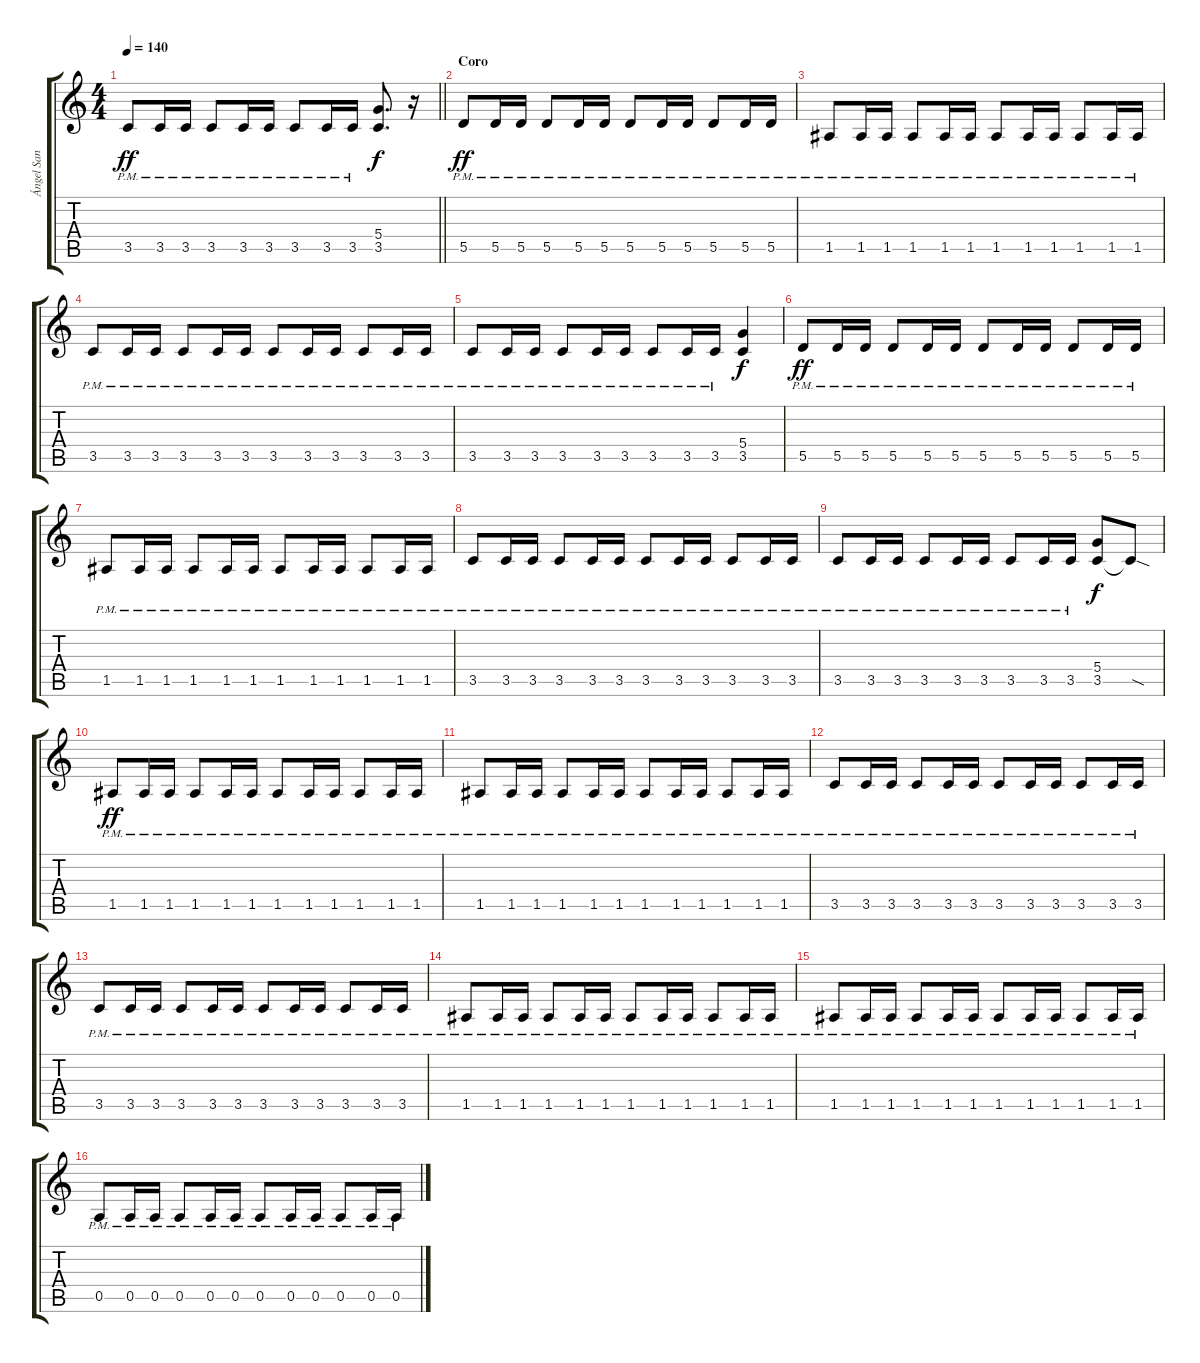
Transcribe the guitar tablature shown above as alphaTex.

\track ("Ángel San Juan" "Ángel San ") {instrument distortionguitar}
\staff {score tabs}
\tuning (E4 B3 G3 D3 A2 E2) {hide}
\ts (4 4)
\tempo 140
\clef g2
\barLineRight lightlight
\ks c
3.5{pm}.8{dy ff} 3.5{pm}.16 3.5{pm}.16 3.5{pm}.8 3.5{pm}.16 3.5{pm}.16 3.5{pm}.8 3.5{pm}.16 3.5{pm}.16 (5.4 3.5).8{d dy f} r.16 |
\section ("" "Coro")
5.5{pm}.8{dy ff} 5.5{pm}.16 5.5{pm}.16 5.5{pm}.8 5.5{pm}.16 5.5{pm}.16 5.5{pm}.8 5.5{pm}.16 5.5{pm}.16 5.5{pm}.8 5.5{pm}.16 5.5{pm}.16 |
1.5{pm}.8 1.5{pm}.16 1.5{pm}.16 1.5{pm}.8 1.5{pm}.16 1.5{pm}.16 1.5{pm}.8 1.5{pm}.16 1.5{pm}.16 1.5{pm}.8 1.5{pm}.16 1.5{pm}.16 |
3.5{pm}.8 3.5{pm}.16 3.5{pm}.16 3.5{pm}.8 3.5{pm}.16 3.5{pm}.16 3.5{pm}.8 3.5{pm}.16 3.5{pm}.16 3.5{pm}.8 3.5{pm}.16 3.5{pm}.16 |
3.5{pm}.8 3.5{pm}.16 3.5{pm}.16 3.5{pm}.8 3.5{pm}.16 3.5{pm}.16 3.5{pm}.8 3.5{pm}.16 3.5{pm}.16 (5.4 3.5).4{dy f} |
5.5{pm}.8{dy ff} 5.5{pm}.16 5.5{pm}.16 5.5{pm}.8 5.5{pm}.16 5.5{pm}.16 5.5{pm}.8 5.5{pm}.16 5.5{pm}.16 5.5{pm}.8 5.5{pm}.16 5.5{pm}.16 |
1.5{pm}.8 1.5{pm}.16 1.5{pm}.16 1.5{pm}.8 1.5{pm}.16 1.5{pm}.16 1.5{pm}.8 1.5{pm}.16 1.5{pm}.16 1.5{pm}.8 1.5{pm}.16 1.5{pm}.16 |
3.5{pm}.8 3.5{pm}.16 3.5{pm}.16 3.5{pm}.8 3.5{pm}.16 3.5{pm}.16 3.5{pm}.8 3.5{pm}.16 3.5{pm}.16 3.5{pm}.8 3.5{pm}.16 3.5{pm}.16 |
3.5{pm}.8 3.5{pm}.16 3.5{pm}.16 3.5{pm}.8 3.5{pm}.16 3.5{pm}.16 3.5{pm}.8 3.5{pm}.16 3.5{pm}.16 (5.4 3.5).8{dy f} 3.5{sod t}.8 |
1.5{pm}.8{dy ff} 1.5{pm}.16 1.5{pm}.16 1.5{pm}.8 1.5{pm}.16 1.5{pm}.16 1.5{pm}.8 1.5{pm}.16 1.5{pm}.16 1.5{pm}.8 1.5{pm}.16 1.5{pm}.16 |
1.5{pm}.8 1.5{pm}.16 1.5{pm}.16 1.5{pm}.8 1.5{pm}.16 1.5{pm}.16 1.5{pm}.8 1.5{pm}.16 1.5{pm}.16 1.5{pm}.8 1.5{pm}.16 1.5{pm}.16 |
3.5{pm}.8 3.5{pm}.16 3.5{pm}.16 3.5{pm}.8 3.5{pm}.16 3.5{pm}.16 3.5{pm}.8 3.5{pm}.16 3.5{pm}.16 3.5{pm}.8 3.5{pm}.16 3.5{pm}.16 |
3.5{pm}.8 3.5{pm}.16 3.5{pm}.16 3.5{pm}.8 3.5{pm}.16 3.5{pm}.16 3.5{pm}.8 3.5{pm}.16 3.5{pm}.16 3.5{pm}.8 3.5{pm}.16 3.5{pm}.16 |
1.5{pm}.8 1.5{pm}.16 1.5{pm}.16 1.5{pm}.8 1.5{pm}.16 1.5{pm}.16 1.5{pm}.8 1.5{pm}.16 1.5{pm}.16 1.5{pm}.8 1.5{pm}.16 1.5{pm}.16 |
1.5{pm}.8 1.5{pm}.16 1.5{pm}.16 1.5{pm}.8 1.5{pm}.16 1.5{pm}.16 1.5{pm}.8 1.5{pm}.16 1.5{pm}.16 1.5{pm}.8 1.5{pm}.16 1.5{pm}.16 |
0.5{pm}.8 0.5{pm}.16 0.5{pm}.16 0.5{pm}.8 0.5{pm}.16 0.5{pm}.16 0.5{pm}.8 0.5{pm}.16 0.5{pm}.16 0.5{pm}.8 0.5{pm}.16 0.5{pm}.16
